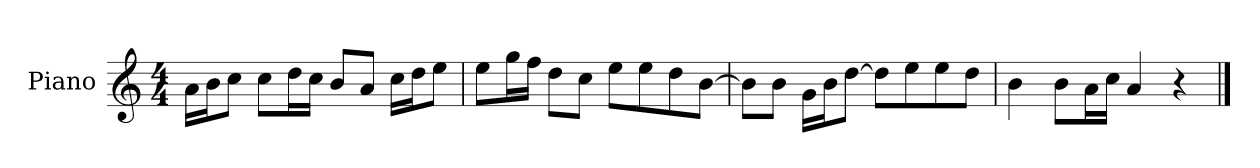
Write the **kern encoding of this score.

**kern
*part1
*staff1
*I"Piano
*I'P-no
*clefG2
*k[]
*M4/4
*MM90
=1
16a\LL
16b\J
8cc\J
8cc\L
16dd\L
16cc\JJ
8b/L
8a/J
16cc\LL
16dd\J
8ee\J
=2
8ee\L
16gg\L
16ff\JJ
8dd\L
8cc\J
8ee\L
8ee\
8dd\
[8b\J
=3
8b\L]
8b\J
16g\LL
16b\J
[8dd\J
8dd\L]
8ee\
8ee\
8dd\J
=4
4b\
8b\L
16a\L
16cc\JJ
4a/
4r
==
*-
